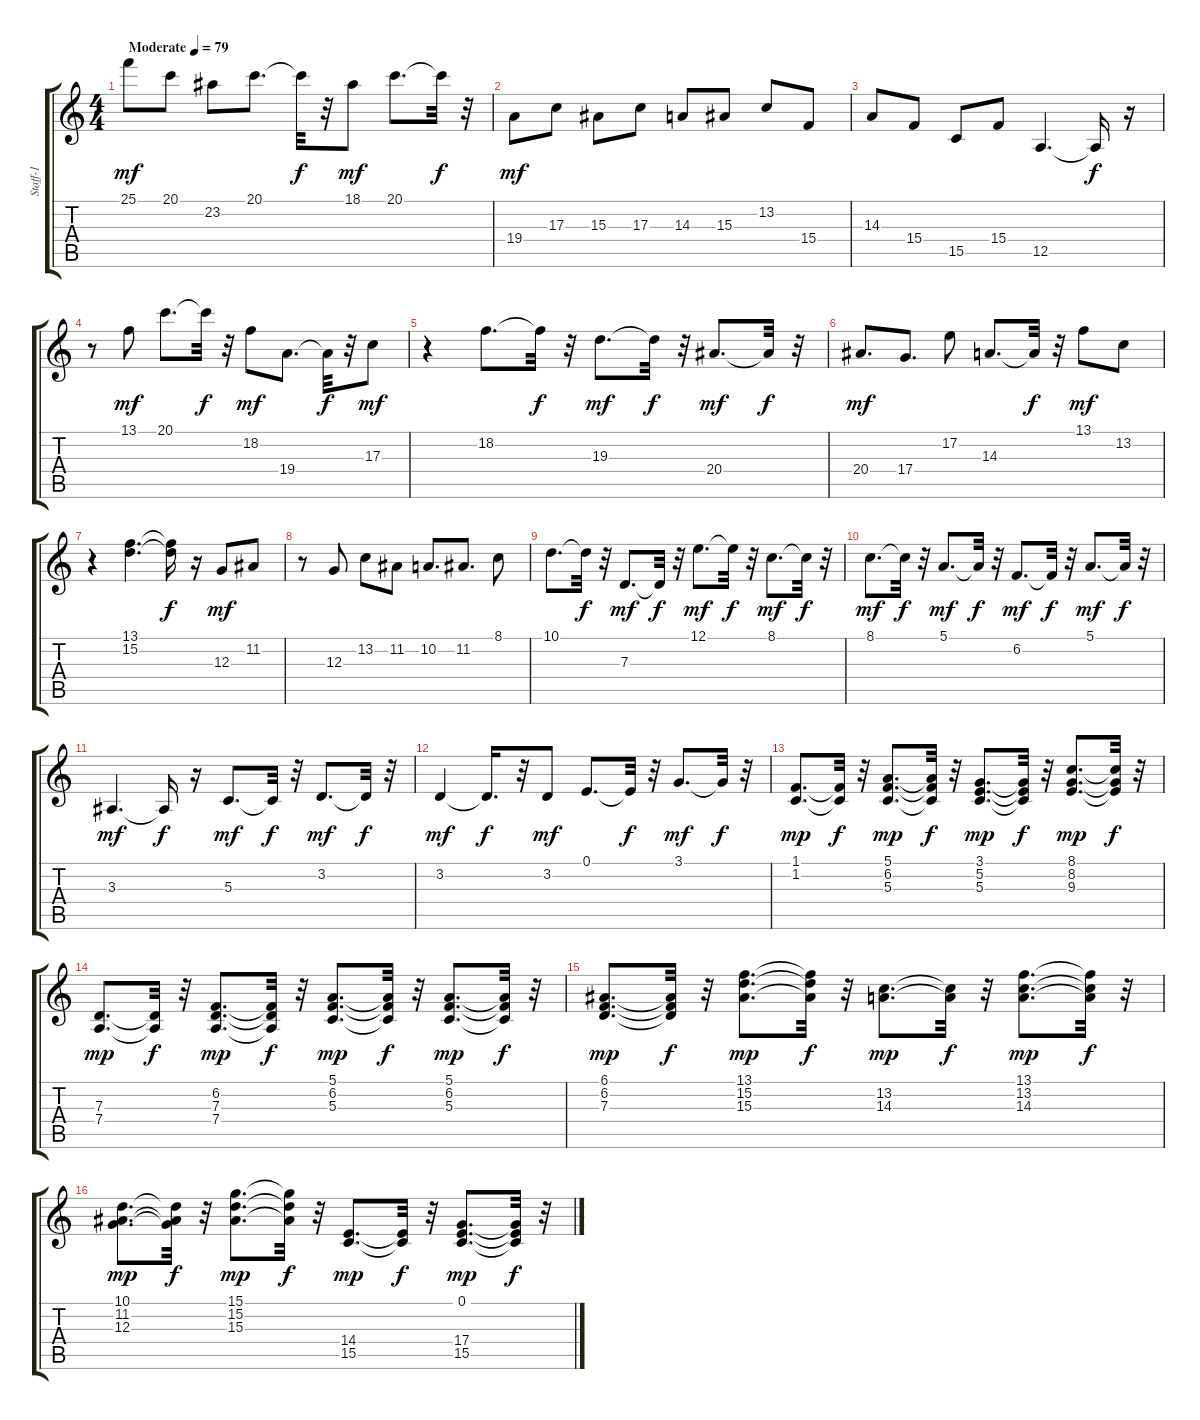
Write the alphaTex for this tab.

\track ("Staff-1" "Staff-1") {instrument acousticgrandpiano}
\staff {score tabs}
\tuning (E4 B3 G3 D3 A2 E2) {hide}
\ts (4 4)
\tempo (79 "Moderate")
\clef g2
\ks c
25.1.8{dy mf instrument acousticgrandpiano} 20.1.8 23.2.8 20.1.8{d} 20.1{t}.32{dy f} r.32 18.1.8{dy mf} 20.1.8{d} 20.1{t}.32{dy f} r.32 |
19.4.8{dy mf} 17.3.8 15.3.8 17.3.8 14.3.8 15.3.8 13.2.8 15.4.8 |
14.3.8 15.4.8 15.5.8 15.4.8 12.5.4{d} 12.5{t}.16{dy f} r.16 |
r.8 13.1.8{dy mf} 20.1.8{d} 20.1{t}.32{dy f} r.32 18.2.8{dy mf} 19.4.8{d} 19.4{t}.32{dy f} r.32 17.3.8{dy mf} |
r.4 18.2.8{d} 18.2{t}.32{dy f} r.32 19.3.8{d dy mf} 19.3{t}.32{dy f} r.32 20.4.8{d dy mf} 20.4{t}.32{dy f} r.32 |
20.4.8{d dy mf} 17.4.8{d} 17.2.8 14.3.8{d} 14.3{t}.32{dy f} r.32 13.1.8{dy mf} 13.2.8 |
r.4 (13.1 15.2).4{d} (13.1{t} 15.2{t}).16{dy f} r.16 12.3.8{dy mf} 11.2.8 |
r.8 12.3.8 13.2.8 11.2.8 10.2.8{d} 11.2.8{d} 8.1.8 |
10.1.8{d} 10.1{t}.32{dy f} r.32 7.3.8{d dy mf} 7.3{t}.32{dy f} r.32 12.1.8{d dy mf} 12.1{t}.32{dy f} r.32 8.1.8{d dy mf} 8.1{t}.32{dy f} r.32 |
8.1.8{d dy mf} 8.1{t}.32{dy f} r.32 5.1.8{d dy mf} 5.1{t}.32{dy f} r.32 6.2.8{d dy mf} 6.2{t}.32{dy f} r.32 5.1.8{d dy mf} 5.1{t}.32{dy f} r.32 |
3.3.4{d dy mf} 3.3{t}.16{dy f} r.16 5.3.8{d dy mf} 5.3{t}.32{dy f} r.32 3.2.8{d dy mf} 3.2{t}.32{dy f} r.32 |
3.2.4{dy mf} 3.2{t}.16{d dy f} r.32 3.2.8{dy mf} 0.1.8{d} 0.1{t}.32{dy f} r.32 3.1.8{d dy mf} 3.1{t}.32{dy f} r.32 |
(1.1 1.2).8{d dy mp} (1.1{t} 1.2{t}).32{dy f} r.32 (5.1 6.2 5.3).8{d dy mp} (5.1{t} 6.2{t} 5.3{t}).32{dy f} r.32 (3.1 5.2 5.3).8{d dy mp} (3.1{t} 5.2{t} 5.3{t}).32{dy f} r.32 (8.1 8.2 9.3).8{d dy mp} (8.1{t} 8.2{t} 9.3{t}).32{dy f} r.32 |
(7.3 7.4).8{d dy mp} (7.3{t} 7.4{t}).32{dy f} r.32 (6.2 7.3 7.4).8{d dy mp} (6.2{t} 7.3{t} 7.4{t}).32{dy f} r.32 (5.1 6.2 5.3).8{d dy mp} (5.1{t} 6.2{t} 5.3{t}).32{dy f} r.32 (5.1 6.2 5.3).8{d dy mp} (5.1{t} 6.2{t} 5.3{t}).32{dy f} r.32 |
(6.1 6.2 7.3).8{d dy mp} (6.1{t} 6.2{t} 7.3{t}).32{dy f} r.32 (13.1 15.2 15.3).8{d dy mp} (13.1{t} 15.2{t} 15.3{t}).32{dy f} r.32 (13.2 14.3).8{d dy mp} (13.2{t} 14.3{t}).32{dy f} r.32 (13.1 13.2 14.3).8{d dy mp} (13.1{t} 13.2{t} 14.3{t}).32{dy f} r.32 |
(10.1 11.2 12.3).8{d dy mp} (10.1{t} 11.2{t} 12.3{t}).32{dy f} r.32 (15.1 15.2 15.3).8{d dy mp} (15.1{t} 15.2{t} 15.3{t}).32{dy f} r.32 (14.4 15.5).8{d dy mp} (14.4{t} 15.5{t}).32{dy f} r.32 (0.1 17.4 15.5).8{d dy mp} (0.1{t} 17.4{t} 15.5{t}).32{dy f} r.32
